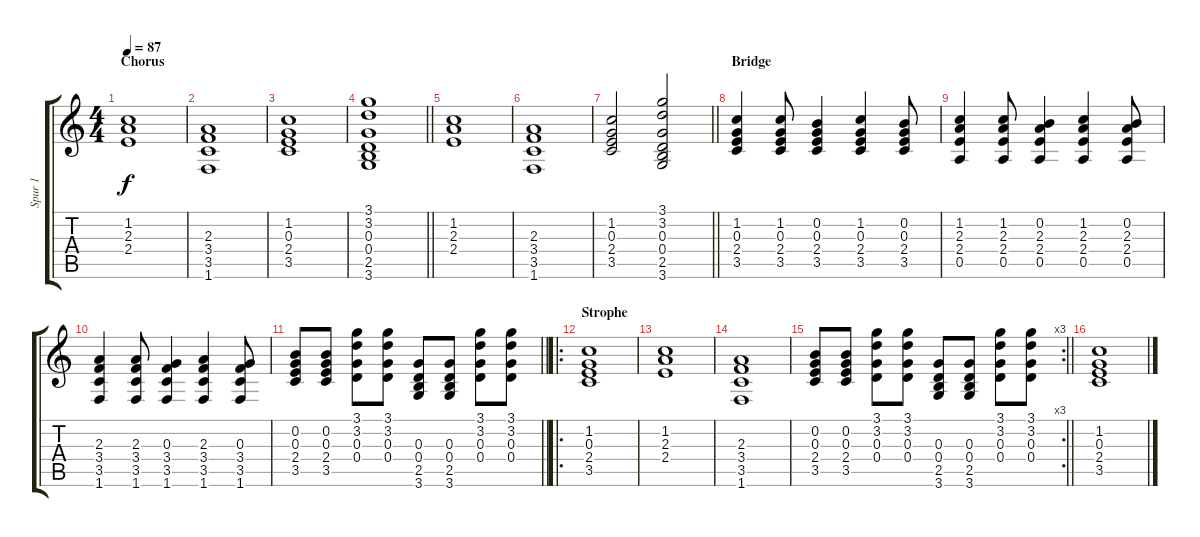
\track ("Spur 1" "Spur 1") {instrument acousticguitarsteel}
\staff {score tabs}
\tuning (E4 B3 G3 D3 A2 E2) {hide}
\ts (4 4)
\section ("" "Chorus")
\tempo 87
\clef g2
\ks c
(1.2 2.3 2.4).1{dy f} |
(2.3 3.4 3.5 1.6).1 |
(1.2 0.3 2.4 3.5).1 |
\barLineRight lightlight
(3.1 3.2 0.3 0.4 2.5 3.6).1 |
(1.2 2.3 2.4).1 |
(2.3 3.4 3.5 1.6).1 |
\barLineRight lightlight
(1.2 0.3 2.4 3.5).2 (3.1 3.2 0.3 0.4 2.5 3.6).2 |
\section ("" "Bridge")
(1.2 0.3 2.4 3.5).4 (1.2 0.3 2.4 3.5).8 (0.2 0.3 2.4 3.5).4 (1.2 0.3 2.4 3.5).4 (0.2 0.3 2.4 3.5).8 |
(1.2 2.3 2.4 0.5).4 (1.2 2.3 2.4 0.5).8 (0.2 2.3 2.4 0.5).4 (1.2 2.3 2.4 0.5).4 (0.2 2.3 2.4 0.5).8 |
(2.3 3.4 3.5 1.6).4 (2.3 3.4 3.5 1.6).8 (0.3 3.4 3.5 1.6).4 (2.3 3.4 3.5 1.6).4 (0.3 3.4 3.5 1.6).8 |
\barLineRight lightlight
(0.2 0.3 2.4 3.5).8 (0.2 0.3 2.4 3.5).8 (3.1 3.2 0.3 0.4).8 (3.1 3.2 0.3 0.4).8 (0.3 0.4 2.5 3.6).8 (0.3 0.4 2.5 3.6).8 (3.1 3.2 0.3 0.4).8 (3.1 3.2 0.3 0.4).8 |
\ro
\section ("" "Strophe")
(1.2 0.3 2.4 3.5).1 |
(1.2 2.3 2.4).1 |
(2.3 3.4 3.5 1.6).1 |
\rc 3
\barLineRight lightlight
(0.2 0.3 2.4 3.5).8 (0.2 0.3 2.4 3.5).8 (3.1 3.2 0.3 0.4).8 (3.1 3.2 0.3 0.4).8 (0.3 0.4 2.5 3.6).8 (0.3 0.4 2.5 3.6).8 (3.1 3.2 0.3 0.4).8 (3.1 3.2 0.3 0.4).8 |
(1.2 0.3 2.4 3.5).1
